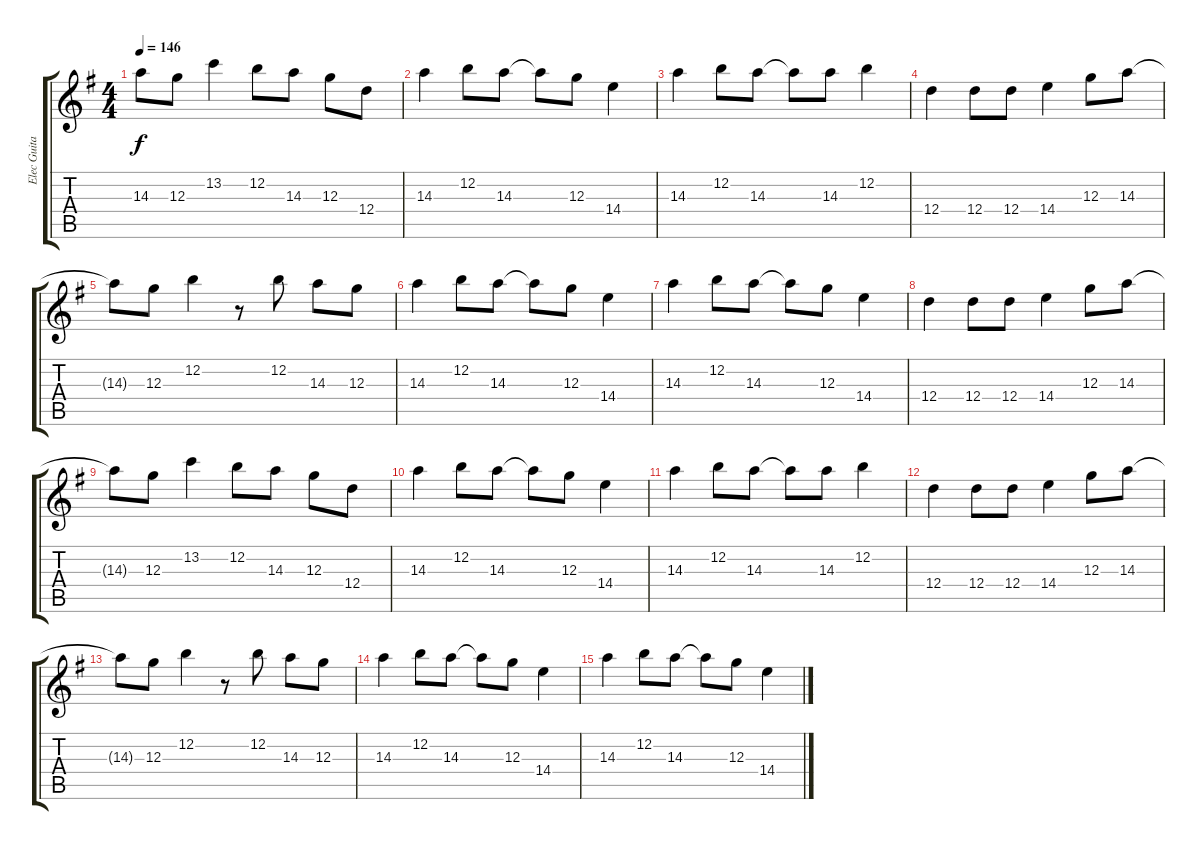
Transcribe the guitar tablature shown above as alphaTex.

\track ("Elec Guitar" "Elec Guita") {instrument distortionguitar}
\staff {score tabs}
\tuning (E4 B3 G3 D3 A2 E2) {hide}
\ts (4 4)
\tempo 146
\clef g2
\ks g
14.3{t}.8{dy f} 12.3.8 13.2.4 12.2.8 14.3.8 12.3.8 12.4.8 |
14.3.4 12.2.8 14.3.8 14.3{t}.8 12.3.8 14.4.4 |
14.3.4 12.2.8 14.3.8 14.3{t}.8 14.3.8 12.2.4 |
12.4.4 12.4.8 12.4.8 14.4.4 12.3.8 14.3.8 |
14.3{t}.8 12.3.8 12.2.4 r.8 12.2.8 14.3.8 12.3.8 |
14.3.4 12.2.8 14.3.8 14.3{t}.8 12.3.8 14.4.4 |
14.3.4 12.2.8 14.3.8 14.3{t}.8 12.3.8 14.4.4 |
12.4.4 12.4.8 12.4.8 14.4.4 12.3.8 14.3.8 |
14.3{t}.8 12.3.8 13.2.4 12.2.8 14.3.8 12.3.8 12.4.8 |
14.3.4 12.2.8 14.3.8 14.3{t}.8 12.3.8 14.4.4 |
14.3.4 12.2.8 14.3.8 14.3{t}.8 14.3.8 12.2.4 |
12.4.4 12.4.8 12.4.8 14.4.4 12.3.8 14.3.8 |
14.3{t}.8 12.3.8 12.2.4 r.8 12.2.8 14.3.8 12.3.8 |
14.3.4 12.2.8 14.3.8 14.3{t}.8 12.3.8 14.4.4 |
14.3.4 12.2.8 14.3.8 14.3{t}.8 12.3.8 14.4.4
